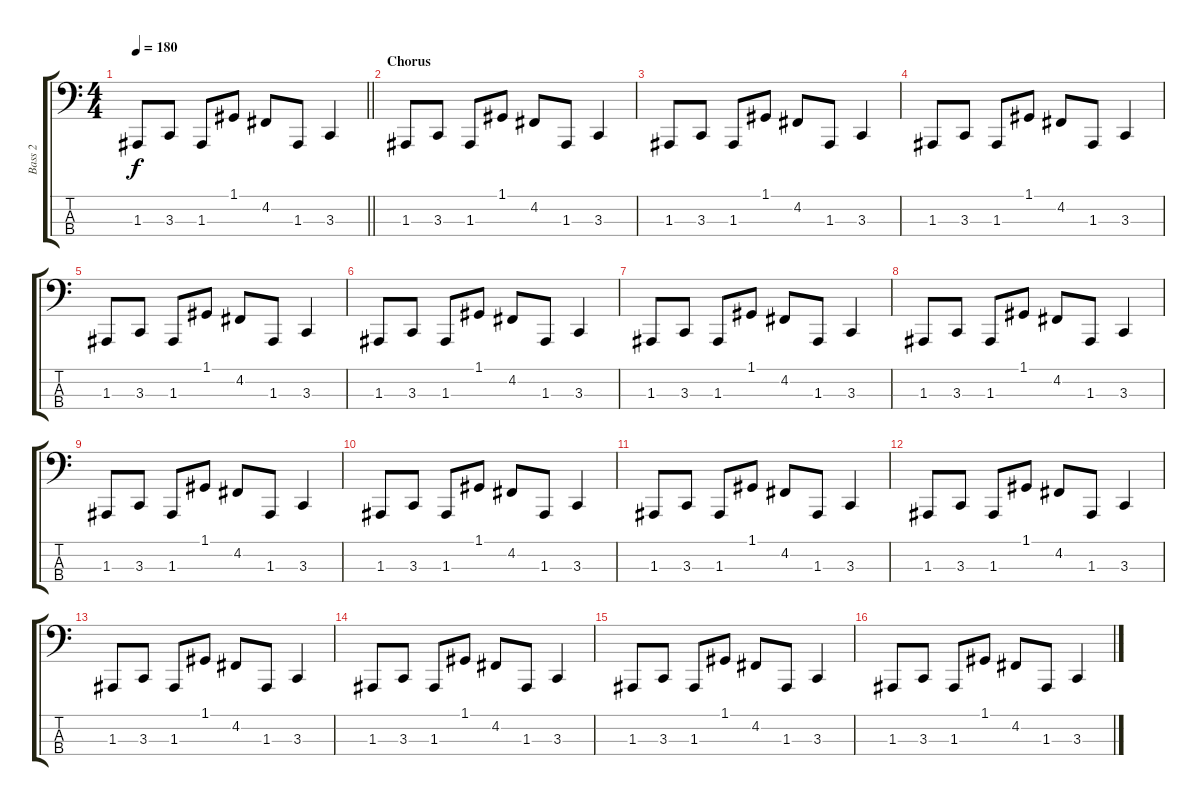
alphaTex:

\track ("Bass 2" "Bass 2") {instrument lead2sawtooth}
\staff {score tabs}
\tuning (G2 D2 A1 E1) {hide}
\ts (4 4)
\tempo 180
\clef f4
\barLineRight lightlight
\ks c
1.3.8{dy f} 3.3.8 1.3.8 1.1.8 4.2.8 1.3.8 3.3.4 |
\section ("" "Chorus")
1.3.8 3.3.8 1.3.8 1.1.8 4.2.8 1.3.8 3.3.4 |
1.3.8 3.3.8 1.3.8 1.1.8 4.2.8 1.3.8 3.3.4 |
1.3.8 3.3.8 1.3.8 1.1.8 4.2.8 1.3.8 3.3.4 |
1.3.8 3.3.8 1.3.8 1.1.8 4.2.8 1.3.8 3.3.4 |
1.3.8 3.3.8 1.3.8 1.1.8 4.2.8 1.3.8 3.3.4 |
1.3.8 3.3.8 1.3.8 1.1.8 4.2.8 1.3.8 3.3.4 |
1.3.8 3.3.8 1.3.8 1.1.8 4.2.8 1.3.8 3.3.4 |
1.3.8 3.3.8 1.3.8 1.1.8 4.2.8 1.3.8 3.3.4 |
1.3.8 3.3.8 1.3.8 1.1.8 4.2.8 1.3.8 3.3.4 |
1.3.8 3.3.8 1.3.8 1.1.8 4.2.8 1.3.8 3.3.4 |
1.3.8 3.3.8 1.3.8 1.1.8 4.2.8 1.3.8 3.3.4 |
1.3.8 3.3.8 1.3.8 1.1.8 4.2.8 1.3.8 3.3.4 |
1.3.8 3.3.8 1.3.8 1.1.8 4.2.8 1.3.8 3.3.4 |
1.3.8 3.3.8 1.3.8 1.1.8 4.2.8 1.3.8 3.3.4 |
1.3.8 3.3.8 1.3.8 1.1.8 4.2.8 1.3.8 3.3.4
